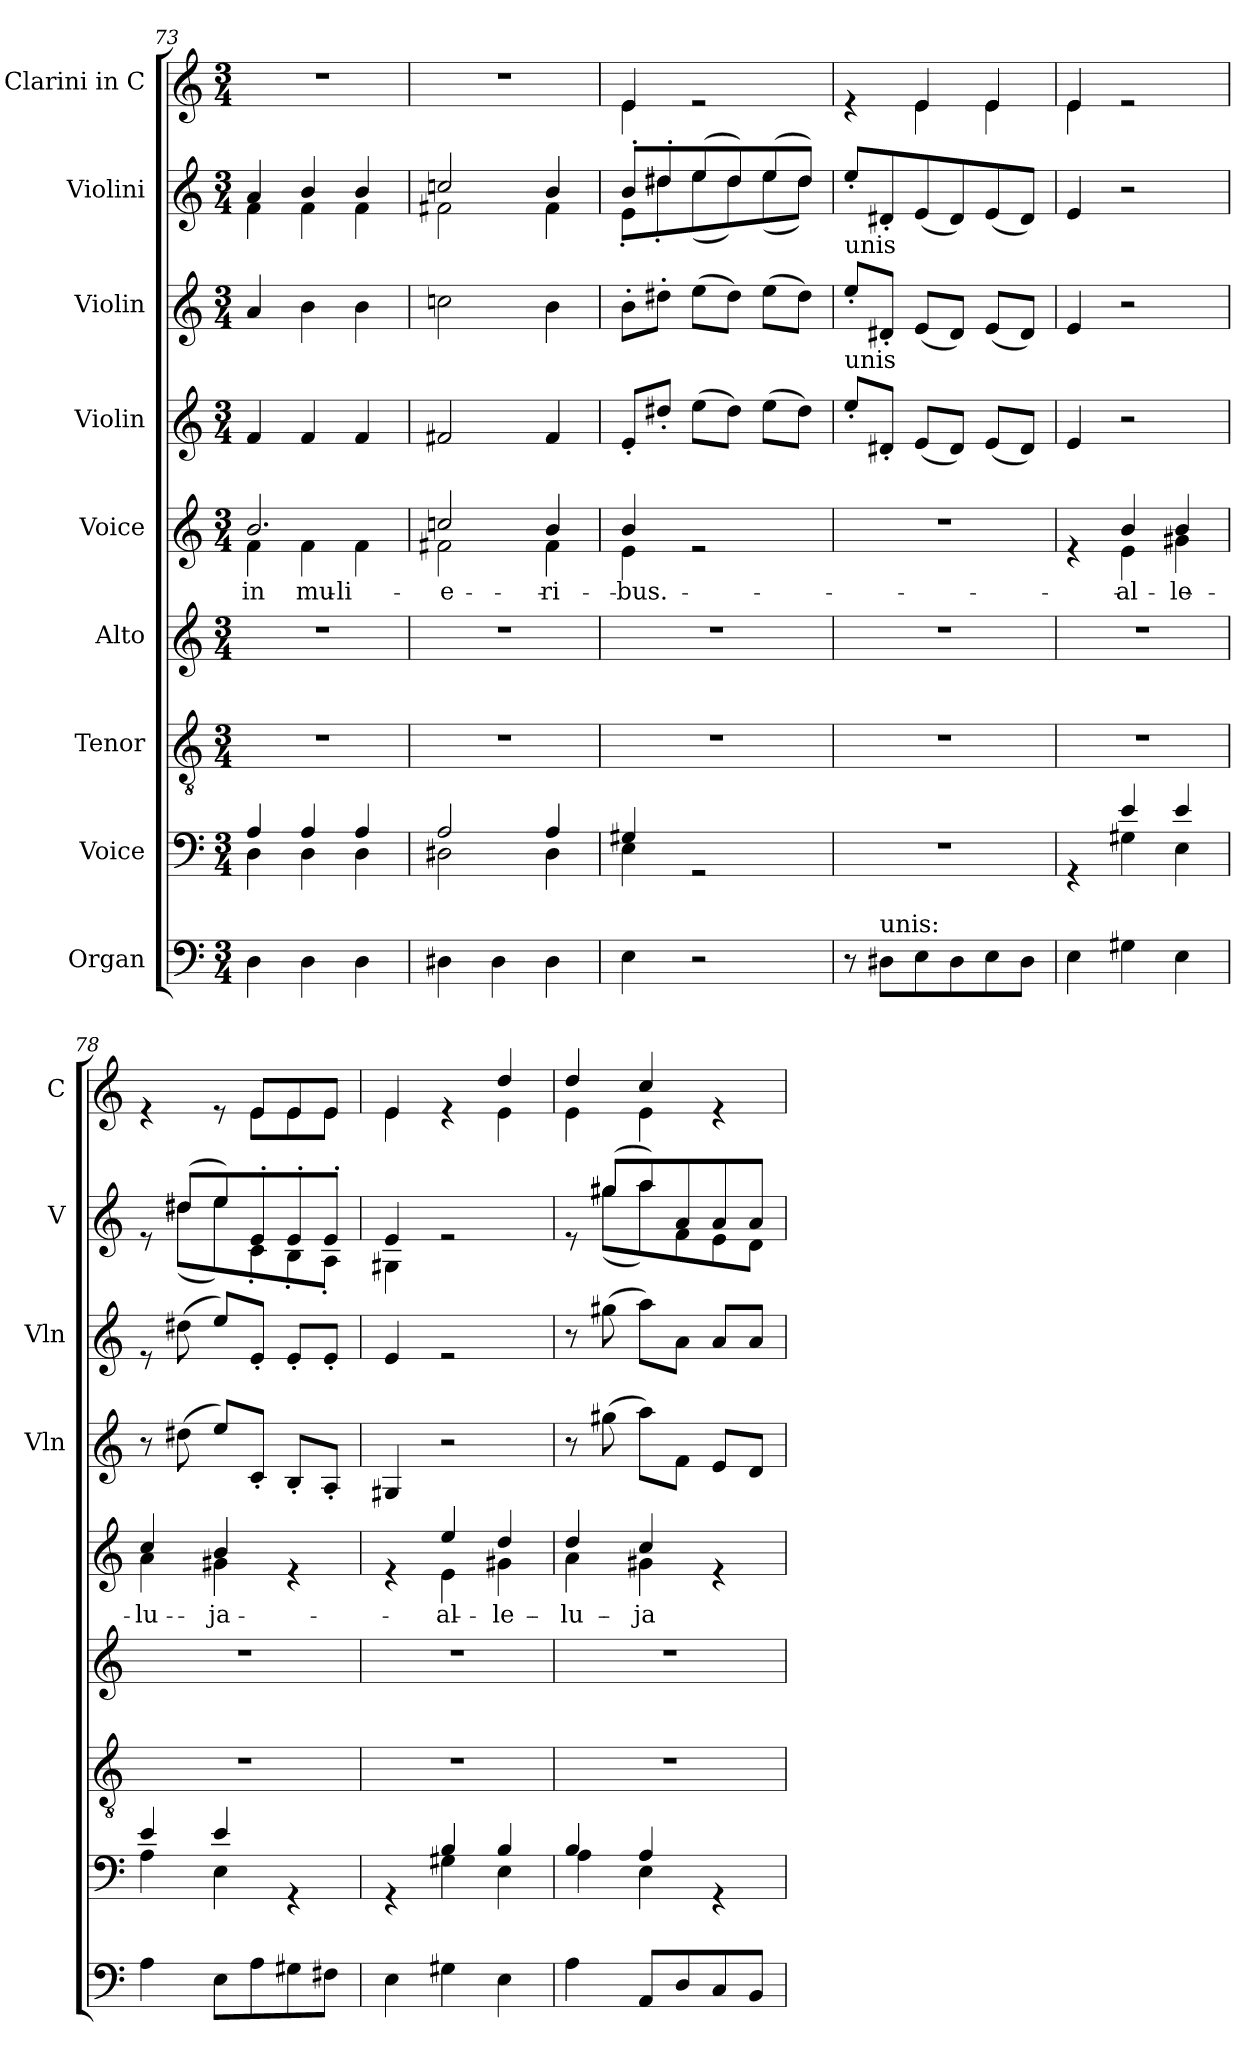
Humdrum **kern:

**kern	**kern	**kern	**kern	**kern	**text	**kern	**kern	**kern	**kern
*part9	*part8	*part7	*part6	*part5	*part5	*part4	*part3	*part2	*part1
*staff9	*staff8	*staff7	*staff6	*staff5	*staff5	*staff4	*staff3	*staff2	*staff1
*I"Organ	*I"Voice	*I"Tenor	*I"Alto	*I"Voice	*	*I"Violin	*I"Violin	*I"Violini	*I"Clarini in C
*	*	*	*	*	*	*I'Vln	*I'Vln	*I'V	*I'C
*clefF4	*clefF4	*clefGv2	*clefG2	*clefG2	*	*clefG2	*clefG2	*clefG2	*clefG2
*k[]	*k[]	*k[]	*k[]	*k[]	*	*k[]	*k[]	*k[]	*k[]
*M3/4	*M3/4	*M3/4	*M3/4	*M3/4	*	*M3/4	*M3/4	*M3/4	*M3/4
=73	=73	=73	=73	=73	=73	=73	=73	=73	=73
*	*^	*	*	*	*	*	*	*	*
!	!	!	!	!	!	!LO:LY:b	!	!	!	!
*	*	*	*	*	*^	*	*	*	*	*
!	!	!	!	!	!	!	!LO:LY:b	!	!	!	!
*	*	*	*	*	*	*	*	*	*	*^	*
4D\	4A/	4D\	2.r	2.r	2.b/	4f\	in	4f/	4a/	4a/	4f\	2.r
!	!	!	!	!	!	!	!LO:LY:b	!	!	!	!	!
4D\	4A/	4D\	.	.	.	4f\	mu-	4f/	4b\	4b/	4f\	.
!	!	!	!	!	!	!	!LO:LY:b	!	!	!	!	!
4D\	4A/	4D\	.	.	.	4f\	-li-	4f/	4b\	4b/	4f\	.
=74	=74	=74	=74	=74	=74	=74	=74	=74	=74	=74	=74	=74
!	!	!	!	!	!	!	!LO:LY:b	!	!	!	!	!
4D#X\	2A/	2D#X\	2.r	2.r	2ccn/	2f#X\	-e-	2f#X/	2ccn\	2ccn/	2f#X\	2.r
4D#\	.	.	.	.	.	.	.	.	.	.	.	.
!	!	!	!	!	!	!	!LO:LY:b	!	!	!	!	!
!	!	!	!	!	!	!	!LO:LY:b	!	!	!	!	!
4D#\	4A/	4D#\	.	.	4b/	4f#\	-ri-	4f#/	4b\	4b/	4f#\	.
=75	=75	=75	=75	=75	=75	=75	=75	=75	=75	=75	=75	=75
!	!	!	!	!	!	!	!LO:LY:b	!	!	!	!	!
!	!	!	!	!	!	!	!LO:LY:b	!	!	!	!	!
*	*	*	*	*	*	*	*	*	*	*	*	*^
4E\	4G#X/	4E\	2.r	2.r	4b/	4e\	-bus.	8e'/L	8b'\L	8b'/L	8e'\L	4e/	4e\
.	.	.	.	.	.	.	.	8dd#X'/J	8dd#X'\J	8dd#X'/	8dd#'\	.	.
2r	2rGG	2ryy	.	.	2re	2ryy	.	(8ee\L	(8ee\L	(8ee/	(8ee\	2re	2ryy
.	.	.	.	.	.	.	.	8dd#\J)	8dd#\J)	8dd#/)	8dd#\)	.	.
.	.	.	.	.	.	.	.	(8ee\L	(8ee\L	(8ee/	(8ee\	.	.
.	.	.	.	.	.	.	.	8dd#\J)	8dd#\J)	8dd#/J)	8dd#\J)	.	.
*	*v	*v	*	*	*v	*v	*	*	*	*	*	*	*
!!LO:LB:g=z	!!
=76	=76	=76	=76	=76	=76	=76	=76	=76	=76	=76	=76
!	!	!	!	!	!	!	!	!LO:TX:a:t=unis	!	!	!
!	!	!	!	!	!	!	!LO:TX:a:t=unis	!	!	!	!
!	!	!	!	!	!	!LO:TX:a:t=unis	!	!	!	!	!
*	*	*	*	*	*	*	*	*v	*v	*	*
8r	2.r	2.r	2.r	2.r	.	8ee'/L	8ee'/L	8ee'/L	4re	4ryy
!LO:TX:a:t=unis&colon;	!	!	!	!	!	!	!	!	!	!
8D#X\L	.	.	.	.	.	8d#X'/J	8d#X'/J	8d#X'/	.	.
8E\	.	.	.	.	.	(8e/L	(8e/L	(8e/	4e/	4e\
8D#\	.	.	.	.	.	8d#/J)	8d#/J)	8d#/)	.	.
8E\	.	.	.	.	.	(8e/L	(8e/L	(8e/	4e/	4e\
8D#\J	.	.	.	.	.	8d#/J)	8d#/J)	8d#/J)	.	.
=77	=77	=77	=77	=77	=77	=77	=77	=77	=77	=77
*	*^	*	*	*^	*	*	*	*	*	*
4E\	4rGG	4ryy	2.r	2.r	4re	4ryy	.	4e/	4e/	4e/	4e/	4e\
!	!	!	!	!	!	!	!LO:LY:b	!	!	!	!	!
4G#X\	4e/	4G#X\	.	.	4b/	4e\	al-	2r	2r	2r	2re	2ryy
!	!	!	!	!	!	!	!LO:LY:b	!	!	!	!	!
4E\	4e/	4E\	.	.	4b/	4g#X\	-le-	.	.	.	.	.
=78	=78	=78	=78	=78	=78	=78	=78	=78	=78	=78	=78	=78
!	!	!	!	!	!	!	!LO:LY:b	!	!	!	!	!
*	*	*	*	*	*	*	*	*	*	*^	*	*
4A\	4e/	4A\	2.r	2.r	4cc/	4a\	-lu-	8r	8re	8re	8ryy	4re	4.ryy
.	.	.	.	.	.	.	.	(8dd#X\	(8dd#X\	(8dd#X/L	(8dd#\L	.	.
!	!	!	!	!	!	!	!LO:LY:b	!	!	!	!	!	!
8E\L	4e/	4E\	.	.	4b/	4g#X\	-ja	8ee/L)	8ee/L)	8ee/)	8ee\)	8re	.
8A\	.	.	.	.	.	.	.	8c'/J	8e'/J	8e'/	8c'\	8e/L	8e\L
8G#X\	4rGG	4ryy	.	.	4re	4ryy	.	8B'/L	8e'/L	8e'/	8B'\	8e/	8e\
8F#X\J	.	.	.	.	.	.	.	8A'/J	8e'/J	8e'/J	8A'\J	8e/J	8e\J
=79	=79	=79	=79	=79	=79	=79	=79	=79	=79	=79	=79	=79	=79
4E\	4rGG	4ryy	2.r	2.r	4re	4ryy	.	4G#X/	4e/	4e/	4G#X\	4e/	4e\
!	!	!	!	!	!	!	!LO:LY:b	!	!	!	!	!	!
4G#X\	4B/	4G#X\	.	.	4ee/	4e\	al-	2r	2re	2re	2ryy	4re	4ryy
!	!	!	!	!	!	!	!LO:LY:b	!	!	!	!	!	!
4E\	4B/	4E\	.	.	4dd/	4g#X\	-le-	.	.	.	.	4dd/	4e\
=80	=80	=80	=80	=80	=80	=80	=80	=80	=80	=80	=80	=80	=80
!	!	!	!	!	!	!	!LO:LY:b	!	!	!	!	!	!
4A\	4B/	4A\	2.r	2.r	4dd/	4a\	-lu-	8r	8r	8re	8ryy	4dd/	4e\
.	.	.	.	.	.	.	.	(8gg#X\	(8gg#X\	(8gg#X/L	(8gg#\L	.	.
!	!	!	!	!	!	!	!LO:LY:b	!	!	!	!	!	!
8AA/L	4A/	4E\	.	.	4cc/	4g#X\	-ja	8aa\L)	8aa\L)	8aa/)	8aa\)	4cc/	4e\
8D/	.	.	.	.	.	.	.	8f\J	8a\J	8a/	8f\	.	.
8C/	4rGG	4ryy	.	.	4re	4ryy	.	8e/L	8a/L	8a/	8e\	4re	4ryy
8BB/J	.	.	.	.	.	.	.	8d/J	8a/J	8a/J	8d\J	.	.
*	*	*	*	*	*	*	*	*	*	*v	*v	*	*
*	*v	*v	*	*	*v	*v	*	*	*	*	*v	*v
=	=	=	=	=	=	=	=	=	=
*-	*-	*-	*-	*-	*-	*-	*-	*-	*-
